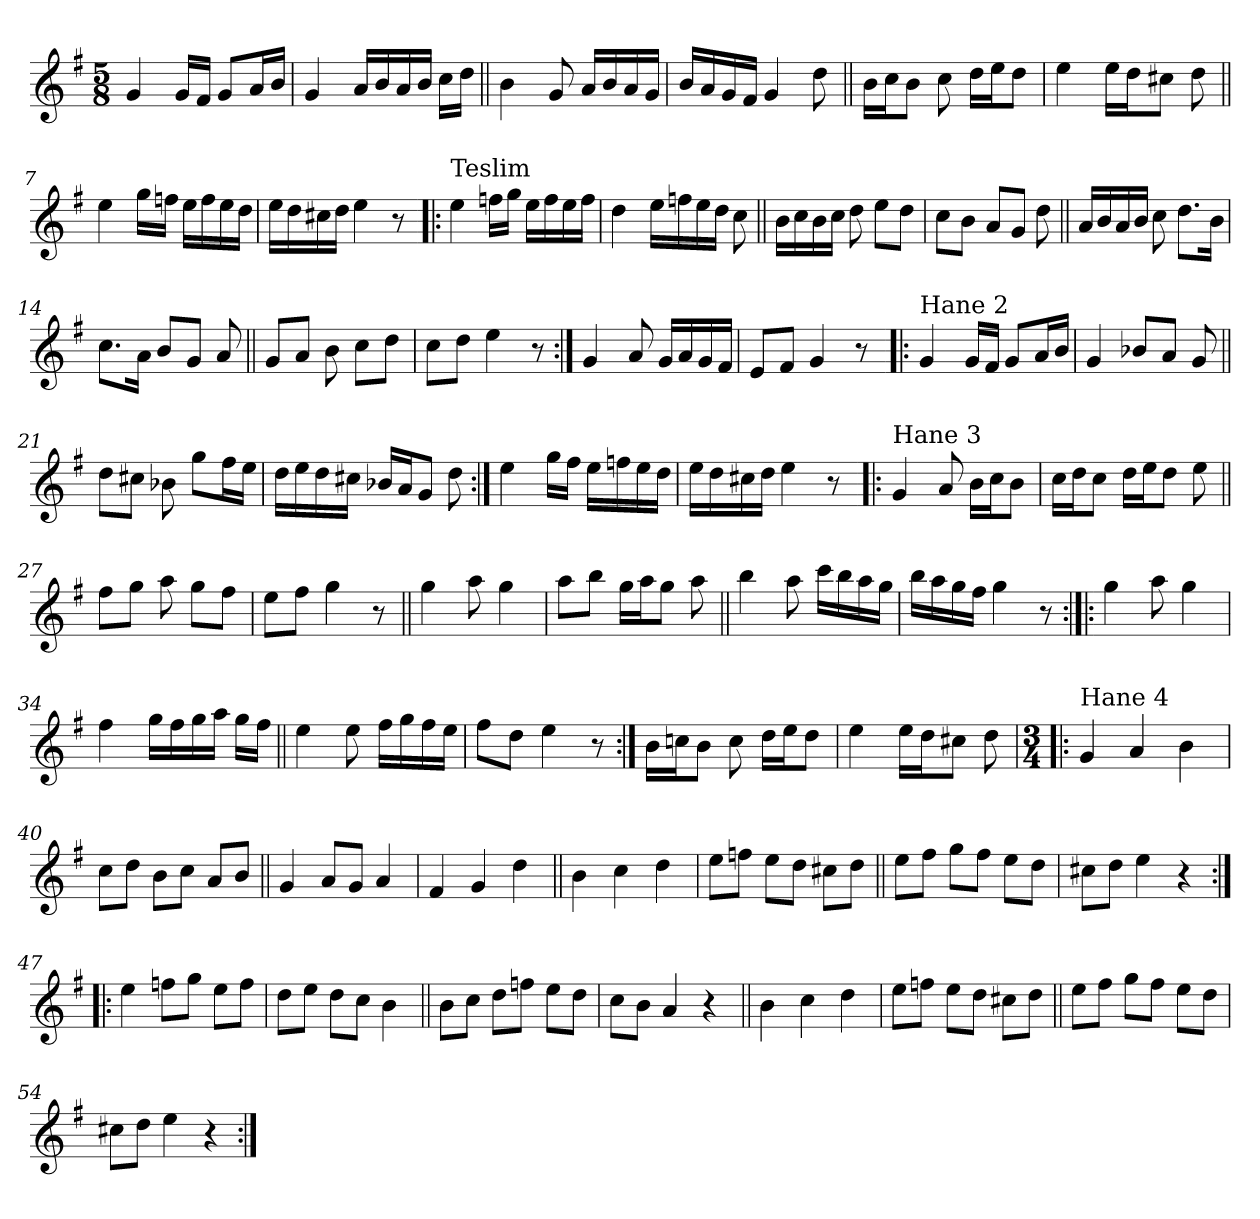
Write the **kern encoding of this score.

**kern
*part1
*staff1
*clefG2
*k[f#]
*G:
*M5/8
=1
4g/
16g/LL
16f#/JJ
8g/L
16a/L
16b/JJ
=2
4g/
16a/LL
16b/
16a/
16b/JJ
16cc\LL
16dd\JJ
=3||
4b\
8g/
16a/LL
16b/
16a/
16g/JJ
=4
16b/LL
16a/
16g/
16f#/JJ
4g/
8dd\
=5||
16b\LL
16cc\J
8b\J
8cc\
16dd\LL
16ee\J
8dd\J
!!LO:LB:g=z
=6
4ee\
16ee\LL
16dd\J
8cc#X\J
8dd\
=7||
4ee\
16gg\LL
16ffn\JJ
16ee\LL
16ff\
16ee\
16dd\JJ
=8
16ee\LL
16dd\
16cc#X\
16dd\JJ
4ee\
8r
=9!|:
!LO:TX:a:t=Teslim
4ee\
16ffn\LL
16gg\JJ
16ee\LL
16ff\
16ee\
16ff\JJ
=10
4dd\
16ee\LL
16ffn\
16ee\
16dd\JJ
8cc\
!!LO:LB:g=z
=11||
16b\LL
16cc\
16b\
16cc\JJ
8dd\
8ee\L
8dd\J
=12
8cc\L
8b\J
8a/L
8g/J
8dd\
=13||
16a/LL
16b/
16a/
16b/JJ
8cc\
8.dd\L
16b\Jk
=14
8.cc\L
16a\Jk
8b/L
8g/J
8a/
=15||
8g/L
8a/J
8b\
8cc\L
8dd\J
!!LO:LB:g=z
=16
8cc\L
8dd\J
4ee\
8r
=17:|!
4g/
8a/
16g/LL
16a/
16g/
16f#/JJ
=18
8e/L
8f#/J
4g/
8r
=19!|:
!LO:TX:a:t=Hane 2
4g/
16g/LL
16f#/JJ
8g/L
16a/L
16b/JJ
=20
4g/
8b-X/L
8a/J
8g/
=21||
8dd\L
8cc#X\J
8b-X\
8gg\L
16ff#\L
16ee\JJ
!!LO:LB:g=z
=22
16dd\LL
16ee\
16dd\
16cc#X\JJ
16b-X/LL
16a/J
8g/J
8dd\
=23:|!
4ee\
16gg\LL
16ff#\JJ
16ee\LL
16ffn\
16ee\
16dd\JJ
=24
16ee\LL
16dd\
16cc#X\
16dd\JJ
4ee\
8r
=25!|:
!LO:TX:a:t=Hane 3
4g/
8a/
16b\LL
16cc\J
8b\J
=26
16cc\LL
16dd\J
8cc\J
16dd\LL
16ee\J
8dd\J
8ee\
=27||
8ff#\L
8gg\J
8aa\
8gg\L
8ff#\J
!!LO:LB:g=z
=28
8ee\L
8ff#\J
4gg\
8r
=29||
4gg\
8aa\
4gg\
=30
8aa\L
8bb\J
16gg\LL
16aa\J
8gg\J
8aa\
=31||
4bb\
8aa\
16ccc\LL
16bb\
16aa\
16gg\JJ
=32
16bb\LL
16aa\
16gg\
16ff#\JJ
4gg\
8r
=33:|!|:
4gg\
8aa\
4gg\
=34
4ff#\
16gg\LL
16ff#\
16gg\
16aa\JJ
16gg\LL
16ff#\JJ
!!LO:LB:g=z
=35||
4ee\
8ee\
16ff#\LL
16gg\
16ff#\
16ee\JJ
=36
8ff#\L
8dd\J
4ee\
8r
=37:|!
16b\LL
16ccn\J
8b\J
8cc\
16dd\LL
16ee\J
8dd\J
=38
4ee\
16ee\LL
16dd\J
8cc#X\J
8dd\
=39!|:
*M3/4
!LO:TX:a:t=Hane 4
4g/
4a/
4b\
=40
8cc\L
8dd\J
8b\L
8cc\J
8a/L
8b/J
=41||
4g/
8a/L
8g/J
4a/
=42
4f#/
4g/
4dd\
!!LO:LB:g=z
=43||
4b\
4cc\
4dd\
=44
8ee\L
8ffn\J
8ee\L
8dd\J
8cc#X\L
8dd\J
=45||
8ee\L
8ff#\J
8gg\L
8ff#\J
8ee\L
8dd\J
=46
8cc#X\L
8dd\J
4ee\
4r
=47:|!|:
4ee\
8ffn\L
8gg\J
8ee\L
8ff\J
=48
8dd\L
8ee\J
8dd\L
8cc\J
4b\
=49||
8b\L
8cc\J
8dd\L
8ffn\J
8ee\L
8dd\J
!!LO:LB:g=z
=50
8cc\L
8b\J
4a/
4r
=51||
4b\
4cc\
4dd\
=52
8ee\L
8ffn\J
8ee\L
8dd\J
8cc#X\L
8dd\J
=53||
8ee\L
8ff#\J
8gg\L
8ff#\J
8ee\L
8dd\J
=54
8cc#X\L
8dd\J
4ee\
4r
=:|!
*-
